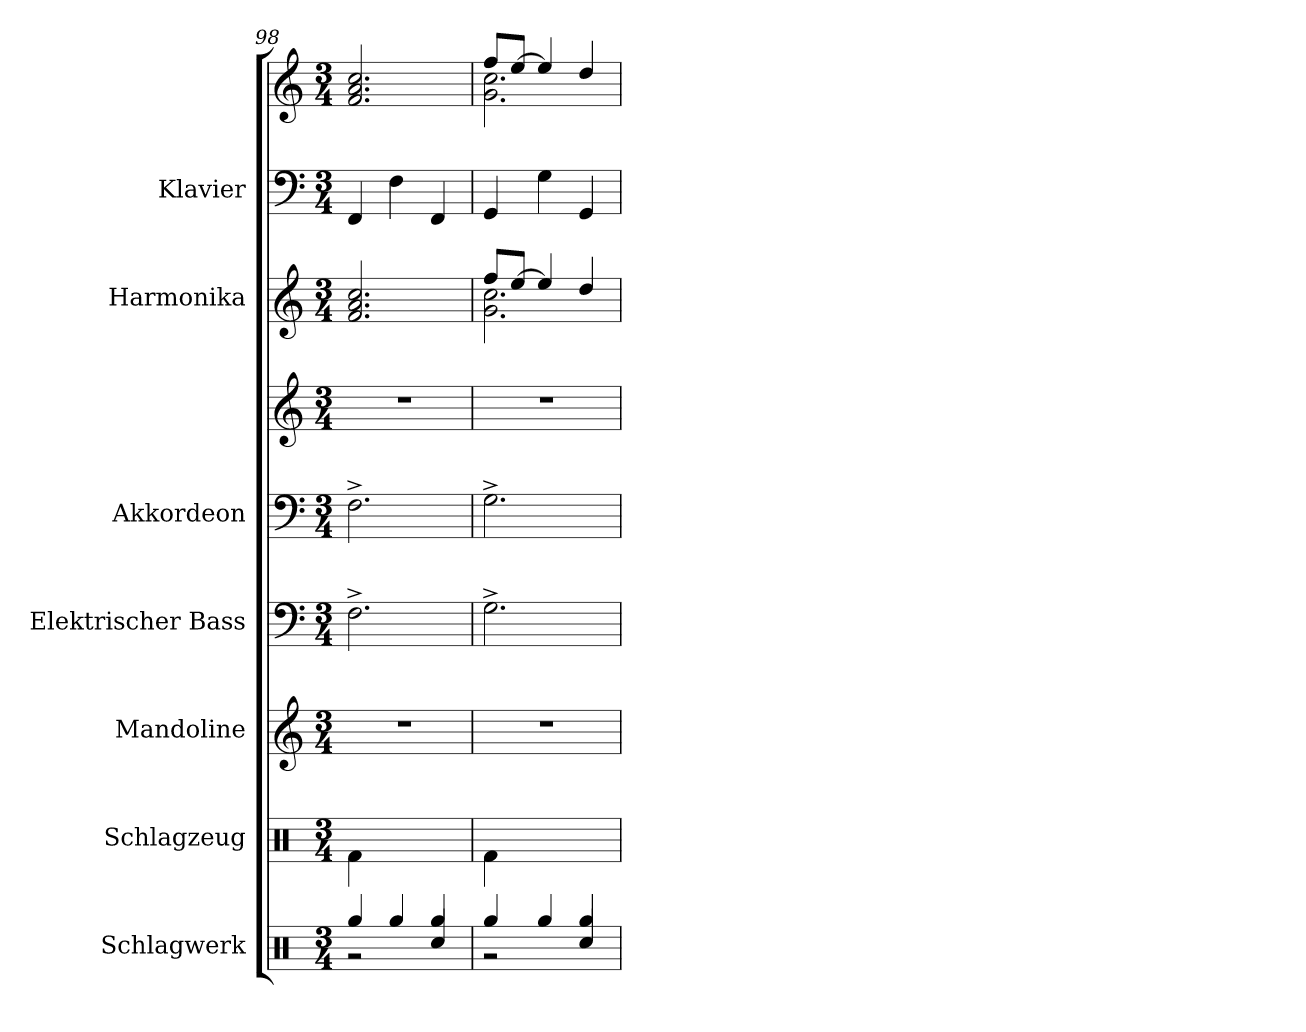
**kern	**kern	**kern	**kern	**kern	**kern	**kern	**kern	**kern
*part7	*part6	*part5	*part4	*part3	*part3	*part2	*part1	*part1
*staff9	*staff8	*staff7	*staff6	*staff5	*staff4	*staff3	*staff2	*staff1
*I"Schlagwerk	*I"Schlagzeug	*I"Mandoline	*I"Elektrischer Bass	*I"Akkordeon	*	*I"Harmonika	*I"Klavier	*
*I'Schlw.	*I'Schlgz.	*I'Mand.	*I'E-B.	*I'Akk.	*	*	*I'Klav.	*
*clefX	*clefX	*clefG2	*clefF4	*clefF4	*clefG2	*clefG2	*clefF4	*clefG2
*	*	*	*ITrd7c12	*	*	*	*	*
*k[]	*k[]	*k[]	*k[]	*k[]	*k[]	*k[]	*k[]	*k[]
*M3/4	*M3/4	*M3/4	*M3/4	*M3/4	*M3/4	*M3/4	*M3/4	*M3/4
=98	=98	=98	=98	=98	=98	=98	=98	=98
*^	*^	*	*	*	*	*	*	*
4Rgg/	2r	2.ryy	4Rf\	2.r	2.FF^\	2.F^\	2.r	2.f/ 2.a/ 2.cc/	4FF/	2.f/ 2.a/ 2.cc/
4Rgg/	.	.	2ryy	.	.	.	.	.	4F\	.
4Rgg/	4Rcc/	.	.	.	.	.	.	.	4FF/	.
=99	=99	=99	=99	=99	=99	=99	=99	=99	=99	=99
*	*	*	*	*	*	*	*	*^	*	*^
4Rgg/	2r	2.ryy	4Rf\	2.r	2.GG^\	2.G^\	2.r	8ff/L	2.g\ 2.cc\	4GG/	8ff/L	2.g\ 2.cc\
.	.	.	.	.	.	.	.	[8ee/J	.	.	[8ee/J	.
4Rgg/	.	.	2ryy	.	.	.	.	4ee/]	.	4G\	4ee/]	.
4Rgg/	4Rcc/	.	.	.	.	.	.	4dd/	.	4GG/	4dd/	.
*v	*v	*	*	*	*	*	*	*v	*v	*	*v	*v
*	*v	*v	*	*	*	*	*	*	*
=	=	=	=	=	=	=	=	=
*-	*-	*-	*-	*-	*-	*-	*-	*-
